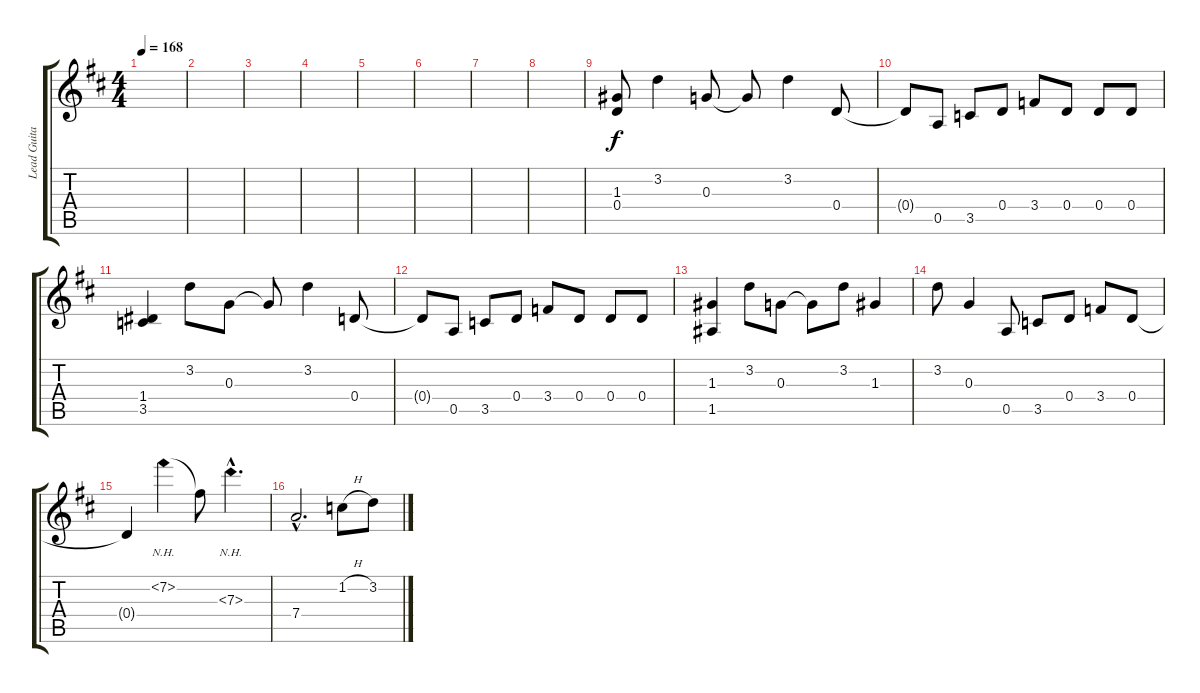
\track ("Lead Guitar" "Lead Guita") {instrument overdrivenguitar}
\staff {score tabs}
\tuning (E4 B3 G3 D3 A2 E2) {hide}
\ts (4 4)
\tempo 168
\clef g2
\ks d
|
|
|
|
|
|
|
|
(1.3 0.4).8 3.2.4 0.3.8 0.3{t}.8 3.2.4 0.4.8 |
0.4{t}.8 0.5.8 3.5.8 0.4.8 3.4.8 0.4.8 0.4.8 0.4.8 |
(1.4 3.5).4 3.2.8 0.3.8 0.3{t}.8 3.2.4 0.4.8 |
0.4{t}.8 0.5.8 3.5.8 0.4.8 3.4.8 0.4.8 0.4.8 0.4.8 |
(1.3 1.5).4 3.2.8 0.3.8 0.3{t}.8 3.2.8 1.3.4 |
3.2.8 0.3.4 0.5.8 3.5.8 0.4.8 3.4.8 0.4.8 |
0.4{t}.4 7.2{nh}.4 7.2{t}.8 7.3{nh hac}.4{d} |
7.4{hac}.2{d} 1.2{h}.8 3.2.8
